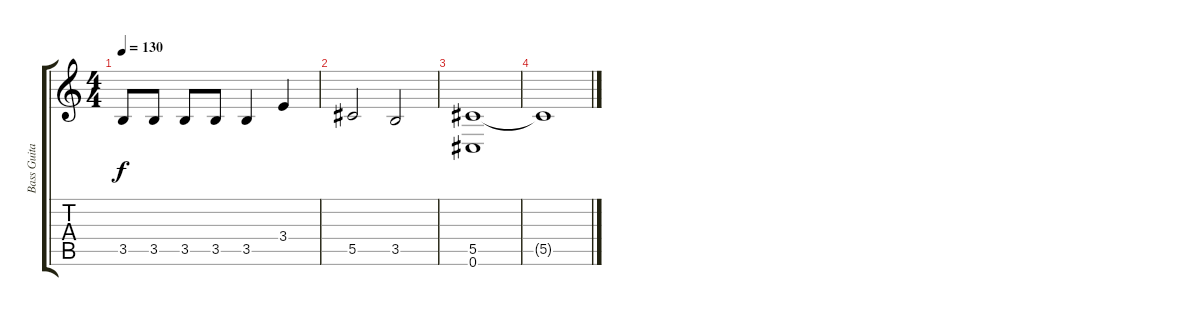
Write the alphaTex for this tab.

\track ("Bass Guitar" "Bass Guita") {instrument electricbasspick}
\staff {score tabs}
\tuning (F4 Db4 Ab3 Db3 Ab2 Db2) {hide}
\ts (4 4)
\tempo 130
\clef g2
\ks c
3.5.8{dy f} 3.5.8 3.5.8 3.5.8 3.5.4 3.4.4 |
5.5.2 3.5.2 |
(5.5 0.6).1 |
5.5{t}.1
